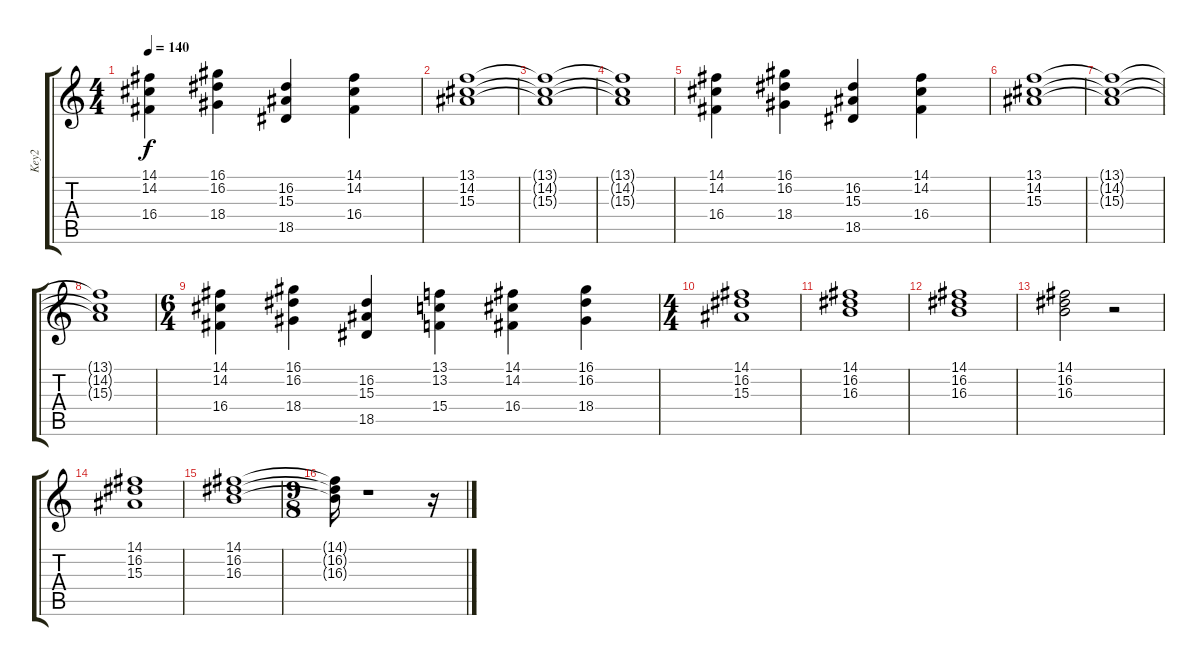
\track ("Key2" "Key2") {instrument synthstrings2}
\staff {score tabs}
\tuning (E4 B3 G3 D3 A2 E2) {hide}
\ts (4 4)
\tempo 140
\clef g2
\ks c
(14.1 14.2 16.4).4{dy f} (16.1 16.2 18.4).4 (16.2 15.3 18.5).4 (14.1 14.2 16.4).4 |
(13.1 14.2 15.3).1 |
(13.1{t} 14.2{t} 15.3{t}).1 |
(13.1{t} 14.2{t} 15.3{t}).1 |
(14.1 14.2 16.4).4 (16.1 16.2 18.4).4 (16.2 15.3 18.5).4 (14.1 14.2 16.4).4 |
(13.1 14.2 15.3).1 |
(13.1{t} 14.2{t} 15.3{t}).1 |
(13.1{t} 14.2{t} 15.3{t}).1 |
\ts (6 4)
(14.1 14.2 16.4).4 (16.1 16.2 18.4).4 (16.2 15.3 18.5).4 (13.1 13.2 15.4).4 (14.1 14.2 16.4).4 (16.1 16.2 18.4).4 |
\ts (4 4)
(14.1 16.2 15.3).1 |
(14.1 16.2 16.3).1 |
(14.1 16.2 16.3).1 |
(14.1 16.2 16.3).2 r.2 |
(14.1 16.2 15.3).1 |
(14.1 16.2 16.3).1 |
\ts (9 8)
(14.1{t} 16.2{t} 16.3{t}).16 r.1 r.16
